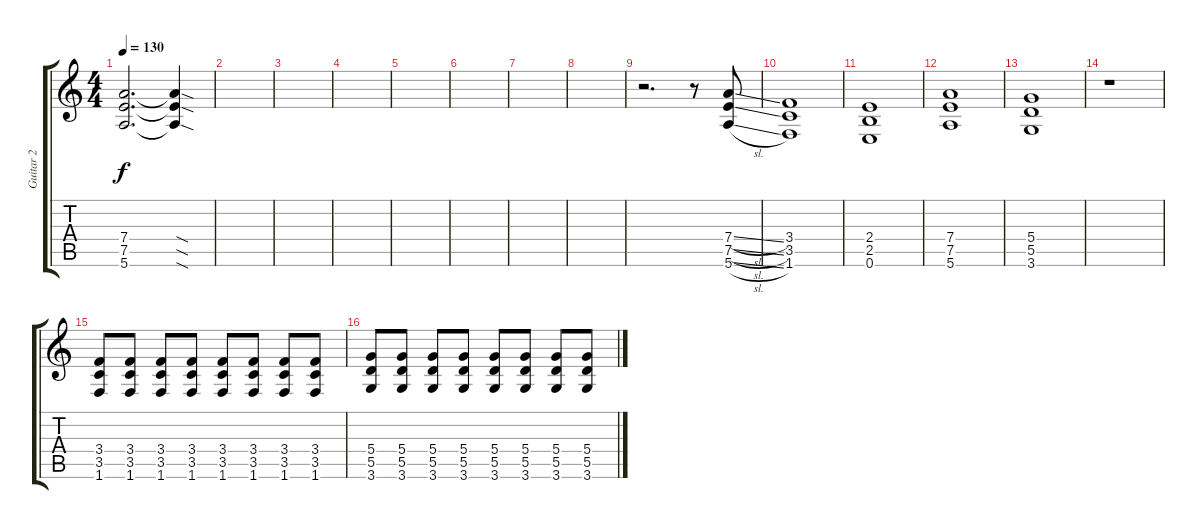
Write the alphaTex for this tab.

\track ("Guitar 2" "Guitar 2") {instrument distortionguitar}
\staff {score tabs}
\tuning (E4 B3 G3 D3 A2 E2) {hide}
\ts (4 4)
\tempo 130
\clef g2
\ks c
(7.4 7.5 5.6).2{d dy f} (7.4{sod t} 7.5{sod t} 5.6{sod t}).4 |
|
|
|
|
|
|
|
r.2{d} r.8 (7.4{sl} 7.5{sl} 5.6{sl}).8 |
(3.4 3.5 1.6).1 |
(2.4 2.5 0.6).1 |
(7.4 7.5 5.6).1 |
(5.4 5.5 3.6).1 |
r.1 |
(3.4 3.5 1.6).8 (3.4 3.5 1.6).8 (3.4 3.5 1.6).8 (3.4 3.5 1.6).8 (3.4 3.5 1.6).8 (3.4 3.5 1.6).8 (3.4 3.5 1.6).8 (3.4 3.5 1.6).8 |
(5.4 5.5 3.6).8 (5.4 5.5 3.6).8 (5.4 5.5 3.6).8 (5.4 5.5 3.6).8 (5.4 5.5 3.6).8 (5.4 5.5 3.6).8 (5.4 5.5 3.6).8 (5.4 5.5 3.6).8
